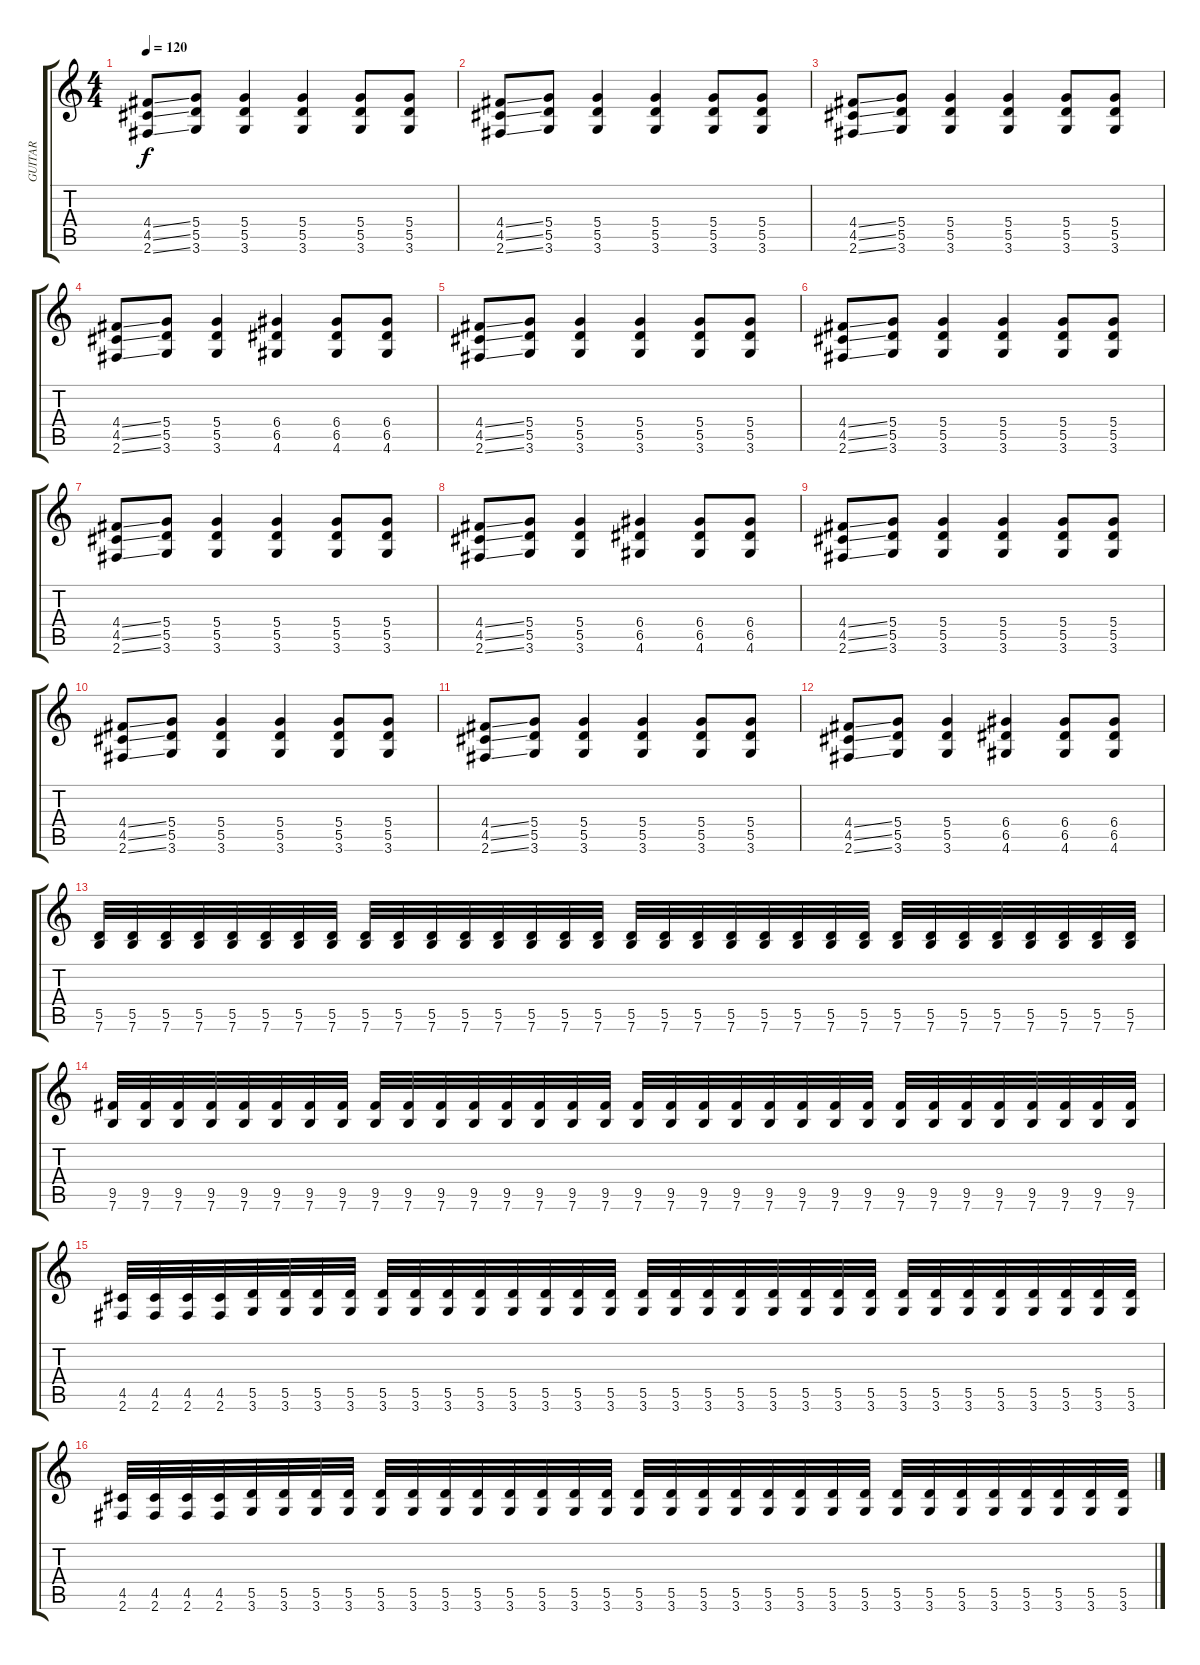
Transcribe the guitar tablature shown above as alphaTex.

\track ("GUITAR" "GUITAR") {instrument distortionguitar}
\staff {score tabs}
\tuning (E4 B3 G3 D3 A2 E2) {hide}
\ts (4 4)
\tempo 120
\clef g2
\ks c
(4.4{ss} 4.5{ss} 2.6{ss}).8{dy f instrument distortionguitar} (5.4 5.5 3.6).8 (5.4 5.5 3.6).4 (5.4 5.5 3.6).4 (5.4 5.5 3.6).8 (5.4 5.5 3.6).8 |
(4.4{ss} 4.5{ss} 2.6{ss}).8 (5.4 5.5 3.6).8 (5.4 5.5 3.6).4 (5.4 5.5 3.6).4 (5.4 5.5 3.6).8 (5.4 5.5 3.6).8 |
(4.4{ss} 4.5{ss} 2.6{ss}).8 (5.4 5.5 3.6).8 (5.4 5.5 3.6).4 (5.4 5.5 3.6).4 (5.4 5.5 3.6).8 (5.4 5.5 3.6).8 |
(4.4{ss} 4.5{ss} 2.6{ss}).8 (5.4 5.5 3.6).8 (5.4 5.5 3.6).4 (6.4 6.5 4.6).4 (6.4 6.5 4.6).8 (6.4 6.5 4.6).8 |
(4.4{ss} 4.5{ss} 2.6{ss}).8 (5.4 5.5 3.6).8 (5.4 5.5 3.6).4 (5.4 5.5 3.6).4 (5.4 5.5 3.6).8 (5.4 5.5 3.6).8 |
(4.4{ss} 4.5{ss} 2.6{ss}).8 (5.4 5.5 3.6).8 (5.4 5.5 3.6).4 (5.4 5.5 3.6).4 (5.4 5.5 3.6).8 (5.4 5.5 3.6).8 |
(4.4{ss} 4.5{ss} 2.6{ss}).8 (5.4 5.5 3.6).8 (5.4 5.5 3.6).4 (5.4 5.5 3.6).4 (5.4 5.5 3.6).8 (5.4 5.5 3.6).8 |
(4.4{ss} 4.5{ss} 2.6{ss}).8 (5.4 5.5 3.6).8 (5.4 5.5 3.6).4 (6.4 6.5 4.6).4 (6.4 6.5 4.6).8 (6.4 6.5 4.6).8 |
(4.4{ss} 4.5{ss} 2.6{ss}).8 (5.4 5.5 3.6).8 (5.4 5.5 3.6).4 (5.4 5.5 3.6).4 (5.4 5.5 3.6).8 (5.4 5.5 3.6).8 |
(4.4{ss} 4.5{ss} 2.6{ss}).8 (5.4 5.5 3.6).8 (5.4 5.5 3.6).4 (5.4 5.5 3.6).4 (5.4 5.5 3.6).8 (5.4 5.5 3.6).8 |
(4.4{ss} 4.5{ss} 2.6{ss}).8 (5.4 5.5 3.6).8 (5.4 5.5 3.6).4 (5.4 5.5 3.6).4 (5.4 5.5 3.6).8 (5.4 5.5 3.6).8 |
(4.4{ss} 4.5{ss} 2.6{ss}).8 (5.4 5.5 3.6).8 (5.4 5.5 3.6).4 (6.4 6.5 4.6).4 (6.4 6.5 4.6).8 (6.4 6.5 4.6).8 |
(5.5 7.6).32 (5.5 7.6).32 (5.5 7.6).32 (5.5 7.6).32 (5.5 7.6).32 (5.5 7.6).32 (5.5 7.6).32 (5.5 7.6).32 (5.5 7.6).32 (5.5 7.6).32 (5.5 7.6).32 (5.5 7.6).32 (5.5 7.6).32 (5.5 7.6).32 (5.5 7.6).32 (5.5 7.6).32 (5.5 7.6).32 (5.5 7.6).32 (5.5 7.6).32 (5.5 7.6).32 (5.5 7.6).32 (5.5 7.6).32 (5.5 7.6).32 (5.5 7.6).32 (5.5 7.6).32 (5.5 7.6).32 (5.5 7.6).32 (5.5 7.6).32 (5.5 7.6).32 (5.5 7.6).32 (5.5 7.6).32 (5.5 7.6).32 |
(9.5 7.6).32 (9.5 7.6).32 (9.5 7.6).32 (9.5 7.6).32 (9.5 7.6).32 (9.5 7.6).32 (9.5 7.6).32 (9.5 7.6).32 (9.5 7.6).32 (9.5 7.6).32 (9.5 7.6).32 (9.5 7.6).32 (9.5 7.6).32 (9.5 7.6).32 (9.5 7.6).32 (9.5 7.6).32 (9.5 7.6).32 (9.5 7.6).32 (9.5 7.6).32 (9.5 7.6).32 (9.5 7.6).32 (9.5 7.6).32 (9.5 7.6).32 (9.5 7.6).32 (9.5 7.6).32 (9.5 7.6).32 (9.5 7.6).32 (9.5 7.6).32 (9.5 7.6).32 (9.5 7.6).32 (9.5 7.6).32 (9.5 7.6).32 |
(4.5 2.6).32 (4.5 2.6).32 (4.5 2.6).32 (4.5 2.6).32 (5.5 3.6).32 (5.5 3.6).32 (5.5 3.6).32 (5.5 3.6).32 (5.5 3.6).32 (5.5 3.6).32 (5.5 3.6).32 (5.5 3.6).32 (5.5 3.6).32 (5.5 3.6).32 (5.5 3.6).32 (5.5 3.6).32 (5.5 3.6).32 (5.5 3.6).32 (5.5 3.6).32 (5.5 3.6).32 (5.5 3.6).32 (5.5 3.6).32 (5.5 3.6).32 (5.5 3.6).32 (5.5 3.6).32 (5.5 3.6).32 (5.5 3.6).32 (5.5 3.6).32 (5.5 3.6).32 (5.5 3.6).32 (5.5 3.6).32 (5.5 3.6).32 |
(4.5 2.6).32 (4.5 2.6).32 (4.5 2.6).32 (4.5 2.6).32 (5.5 3.6).32 (5.5 3.6).32 (5.5 3.6).32 (5.5 3.6).32 (5.5 3.6).32 (5.5 3.6).32 (5.5 3.6).32 (5.5 3.6).32 (5.5 3.6).32 (5.5 3.6).32 (5.5 3.6).32 (5.5 3.6).32 (5.5 3.6).32 (5.5 3.6).32 (5.5 3.6).32 (5.5 3.6).32 (5.5 3.6).32 (5.5 3.6).32 (5.5 3.6).32 (5.5 3.6).32 (5.5 3.6).32 (5.5 3.6).32 (5.5 3.6).32 (5.5 3.6).32 (5.5 3.6).32 (5.5 3.6).32 (5.5 3.6).32 (5.5 3.6).32
